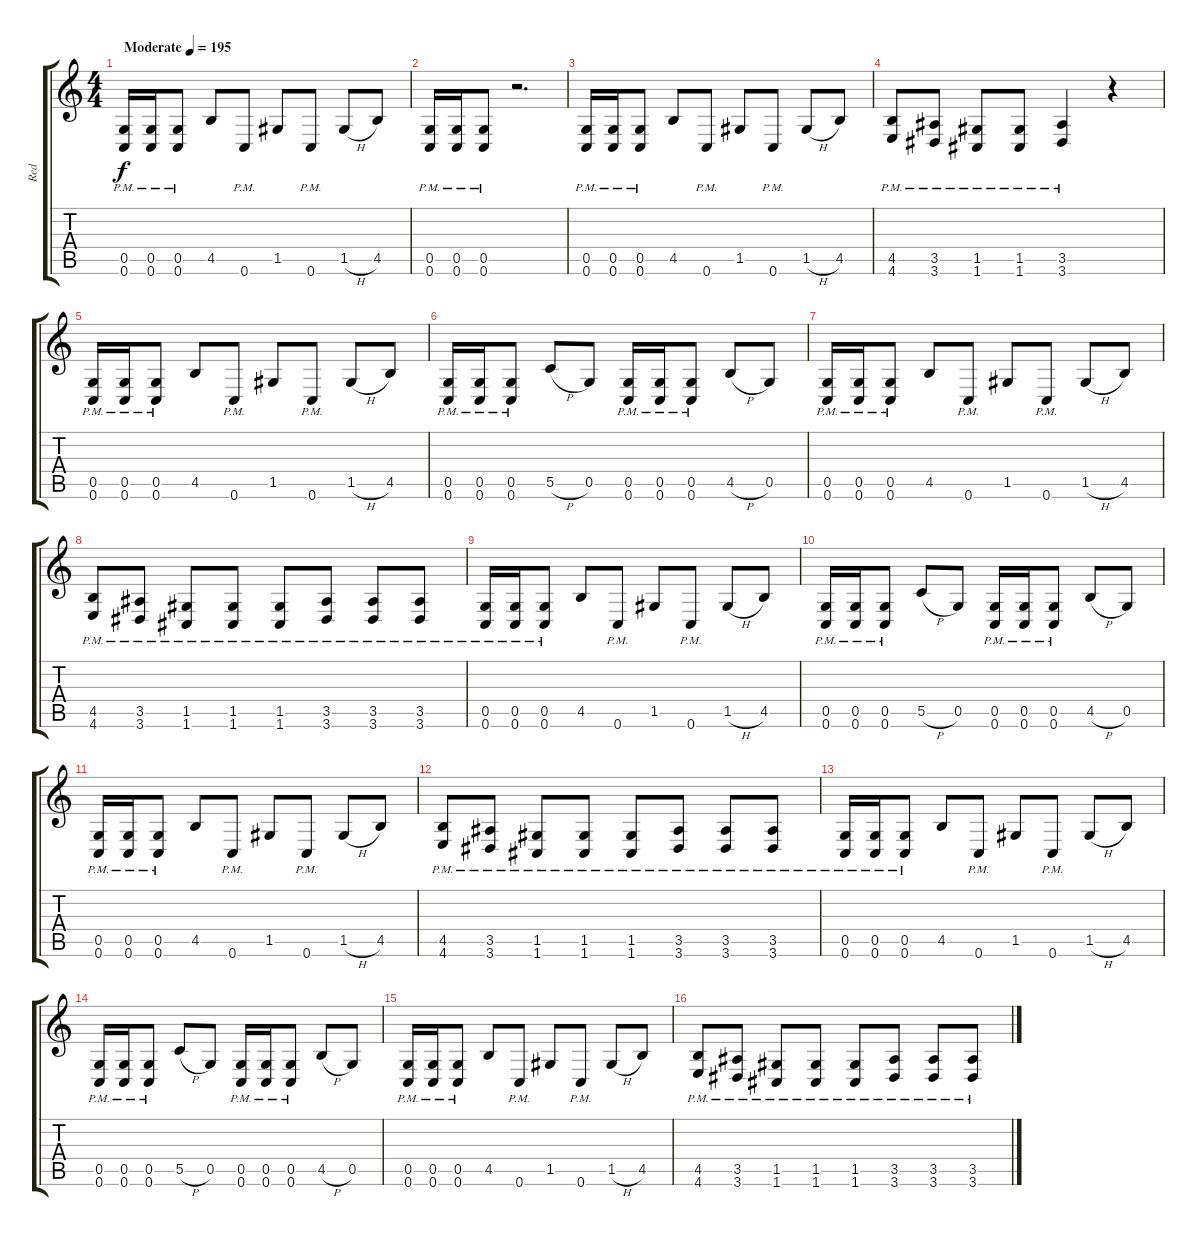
\track ("Red" "Red") {instrument distortionguitar}
\staff {score tabs}
\tuning (D4 A3 F3 C3 G2 C2) {hide}
\ts (4 4)
\tempo (195 "Moderate")
\clef g2
\ks c
(0.5{pm} 0.6{pm}).16{dy f instrument distortionguitar} (0.5{pm} 0.6{pm}).16 (0.5{pm} 0.6{pm}).8 4.5.8 0.6{pm}.8 1.5.8 0.6{pm}.8 1.5{h}.8 4.5.8 |
(0.5{pm} 0.6{pm}).16 (0.5{pm} 0.6{pm}).16 (0.5{pm} 0.6{pm}).8 r.2{d} |
(0.5{pm} 0.6{pm}).16 (0.5{pm} 0.6{pm}).16 (0.5{pm} 0.6{pm}).8 4.5.8 0.6{pm}.8 1.5.8 0.6{pm}.8 1.5{h}.8 4.5.8 |
(4.5{pm} 4.6{pm}).8 (3.5{pm} 3.6{pm}).8 (1.5{pm} 1.6{pm}).8 (1.5{pm} 1.6{pm}).8 (3.5{pm} 3.6{pm}).4 r.4 |
(0.5{pm} 0.6{pm}).16 (0.5{pm} 0.6{pm}).16 (0.5{pm} 0.6{pm}).8 4.5.8 0.6{pm}.8 1.5.8 0.6{pm}.8 1.5{h}.8 4.5.8 |
(0.5{pm} 0.6{pm}).16 (0.5{pm} 0.6{pm}).16 (0.5{pm} 0.6{pm}).8 5.5{h}.8 0.5.8 (0.5{pm} 0.6{pm}).16 (0.5{pm} 0.6{pm}).16 (0.5{pm} 0.6{pm}).8 4.5{h}.8 0.5.8 |
(0.5{pm} 0.6{pm}).16 (0.5{pm} 0.6{pm}).16 (0.5{pm} 0.6{pm}).8 4.5.8 0.6{pm}.8 1.5.8 0.6{pm}.8 1.5{h}.8 4.5.8 |
(4.5{pm} 4.6{pm}).8 (3.5{pm} 3.6{pm}).8 (1.5{pm} 1.6{pm}).8 (1.5{pm} 1.6{pm}).8 (1.5{pm} 1.6{pm}).8 (3.5{pm} 3.6{pm}).8 (3.5{pm} 3.6{pm}).8 (3.5{pm} 3.6{pm}).8 |
(0.5{pm} 0.6{pm}).16 (0.5{pm} 0.6{pm}).16 (0.5{pm} 0.6{pm}).8 4.5.8 0.6{pm}.8 1.5.8 0.6{pm}.8 1.5{h}.8 4.5.8 |
(0.5{pm} 0.6{pm}).16 (0.5{pm} 0.6{pm}).16 (0.5{pm} 0.6{pm}).8 5.5{h}.8 0.5.8 (0.5{pm} 0.6{pm}).16 (0.5{pm} 0.6{pm}).16 (0.5{pm} 0.6{pm}).8 4.5{h}.8 0.5.8 |
(0.5{pm} 0.6{pm}).16 (0.5{pm} 0.6{pm}).16 (0.5{pm} 0.6{pm}).8 4.5.8 0.6{pm}.8 1.5.8 0.6{pm}.8 1.5{h}.8 4.5.8 |
(4.5{pm} 4.6{pm}).8 (3.5{pm} 3.6{pm}).8 (1.5{pm} 1.6{pm}).8 (1.5{pm} 1.6{pm}).8 (1.5{pm} 1.6{pm}).8 (3.5{pm} 3.6{pm}).8 (3.5{pm} 3.6{pm}).8 (3.5{pm} 3.6{pm}).8 |
(0.5{pm} 0.6{pm}).16 (0.5{pm} 0.6{pm}).16 (0.5{pm} 0.6{pm}).8 4.5.8 0.6{pm}.8 1.5.8 0.6{pm}.8 1.5{h}.8 4.5.8 |
(0.5{pm} 0.6{pm}).16 (0.5{pm} 0.6{pm}).16 (0.5{pm} 0.6{pm}).8 5.5{h}.8 0.5.8 (0.5{pm} 0.6{pm}).16 (0.5{pm} 0.6{pm}).16 (0.5{pm} 0.6{pm}).8 4.5{h}.8 0.5.8 |
(0.5{pm} 0.6{pm}).16 (0.5{pm} 0.6{pm}).16 (0.5{pm} 0.6{pm}).8 4.5.8 0.6{pm}.8 1.5.8 0.6{pm}.8 1.5{h}.8 4.5.8 |
(4.5{pm} 4.6{pm}).8 (3.5{pm} 3.6{pm}).8 (1.5{pm} 1.6{pm}).8 (1.5{pm} 1.6{pm}).8 (1.5{pm} 1.6{pm}).8 (3.5{pm} 3.6{pm}).8 (3.5{pm} 3.6{pm}).8 (3.5{pm} 3.6{pm}).8
